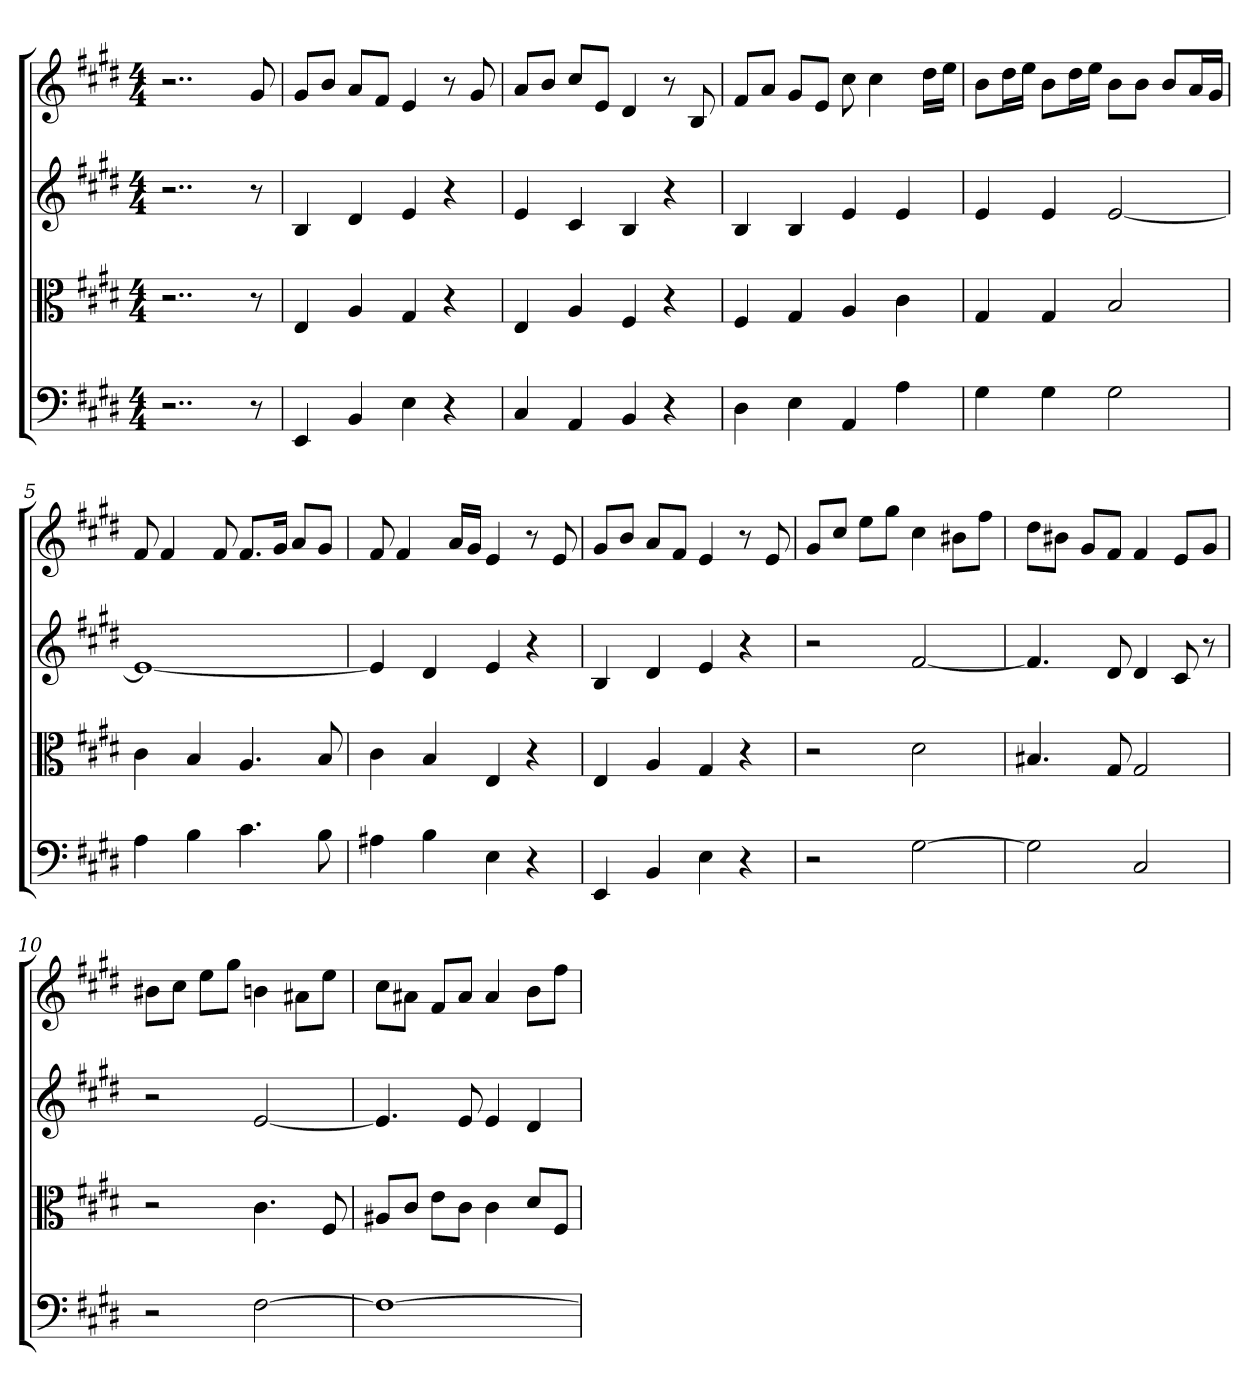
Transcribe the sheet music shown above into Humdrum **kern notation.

**kern	**kern	**kern	**kern
*part4	*part3	*part2	*part1
*staff4	*staff3	*staff2	*staff1
*clefF4	*clefC3	*	*
*k[f#c#g#d#]	*k[f#c#g#d#]	*k[f#c#g#d#]	*k[f#c#g#d#]
*E:	*E:	*E:	*E:
*M4/4	*M4/4	*M4/4	*M4/4
*MM152	*MM152	*MM152	*MM152
=	=	=	=
2..r	2..r	2..r	2..r
8r	8r	8r	8g#
=1	=1	=1	=1
4EE	4E	4B	8g#L
.	.	.	8bJ
4BB	4A	4d#	8aL
.	.	.	8f#J
4E	4G#	4e	4e
4r	4r	4r	8r
.	.	.	8g#
=2	=2	=2	=2
4C#	4E	4e	8aL
.	.	.	8bJ
4AA	4A	4c#	8cc#L
.	.	.	8eJ
4BB	4F#	4B	4d#
4r	4r	4r	8r
.	.	.	8B
=3	=3	=3	=3
4D#	4F#	4B	8f#L
.	.	.	8aJ
4E	4G#	4B	8g#L
.	.	.	8eJ
4AA	4A	4e	8cc#
.	.	.	4cc#
4A	4c#	4e	.
.	.	.	16dd#LL
.	.	.	16eeJJ
=4	=4	=4	=4
4G#	4G#	4e	8bL
.	.	.	16dd#L
.	.	.	16eeJJ
4G#	4G#	4e	8bL
.	.	.	16dd#L
.	.	.	16eeJJ
2G#	2B	[2e	8bL
.	.	.	8bJ
.	.	.	8bL
.	.	.	16aL
.	.	.	16g#JJ
=5	=5	=5	=5
4A	4c#	1e_	8f#
.	.	.	4f#
4B	4B	.	.
.	.	.	8f#
4.c#	4.A	.	8.f#L
.	.	.	16g#Jk
.	.	.	8aL
8B	8B	.	8g#J
=6	=6	=6	=6
4A#X	4c#	4e]	8f#
.	.	.	4f#
4B	4B	4d#	.
.	.	.	16aLL
.	.	.	16g#JJ
4E	4E	4e	4e
4r	4r	4r	8r
.	.	.	8e
=7	=7	=7	=7
4EE	4E	4B	8g#L
.	.	.	8bJ
4BB	4A	4d#	8aL
.	.	.	8f#J
4E	4G#	4e	4e
4r	4r	4r	8r
.	.	.	8e
=8	=8	=8	=8
2r	2r	2r	8g#L
.	.	.	8cc#J
.	.	.	8eeL
.	.	.	8gg#J
[2G#	2d#	[2f#	4cc#
.	.	.	8b#XL
.	.	.	8ff#J
=9	=9	=9	=9
2G#]	4.B#X	4.f#]	8dd#L
.	.	.	8b#XJ
.	.	.	8g#L
.	8G#	8d#	8f#J
2C#	2G#	4d#	4f#
.	.	8c#	8eL
.	.	8r	8g#J
=10	=10	=10	=10
2r	2r	2r	8b#XL
.	.	.	8cc#J
.	.	.	8eeL
.	.	.	8gg#J
[2F#	4.c#	[2e	4bn
.	.	.	8a#XL
.	8F#	.	8eeJ
=11	=11	=11	=11
1F#_	8A#X/L	4.e]	8cc#L
.	8c#/J	.	8a#XJ
.	8e\L	.	8f#L
.	8c#\J	8e	8a#J
.	4c#	4e	4a#
.	8d#/L	4d#	8bL
.	8F#/J	.	8ff#J
=	=	=	=
*-	*-	*-	*-
